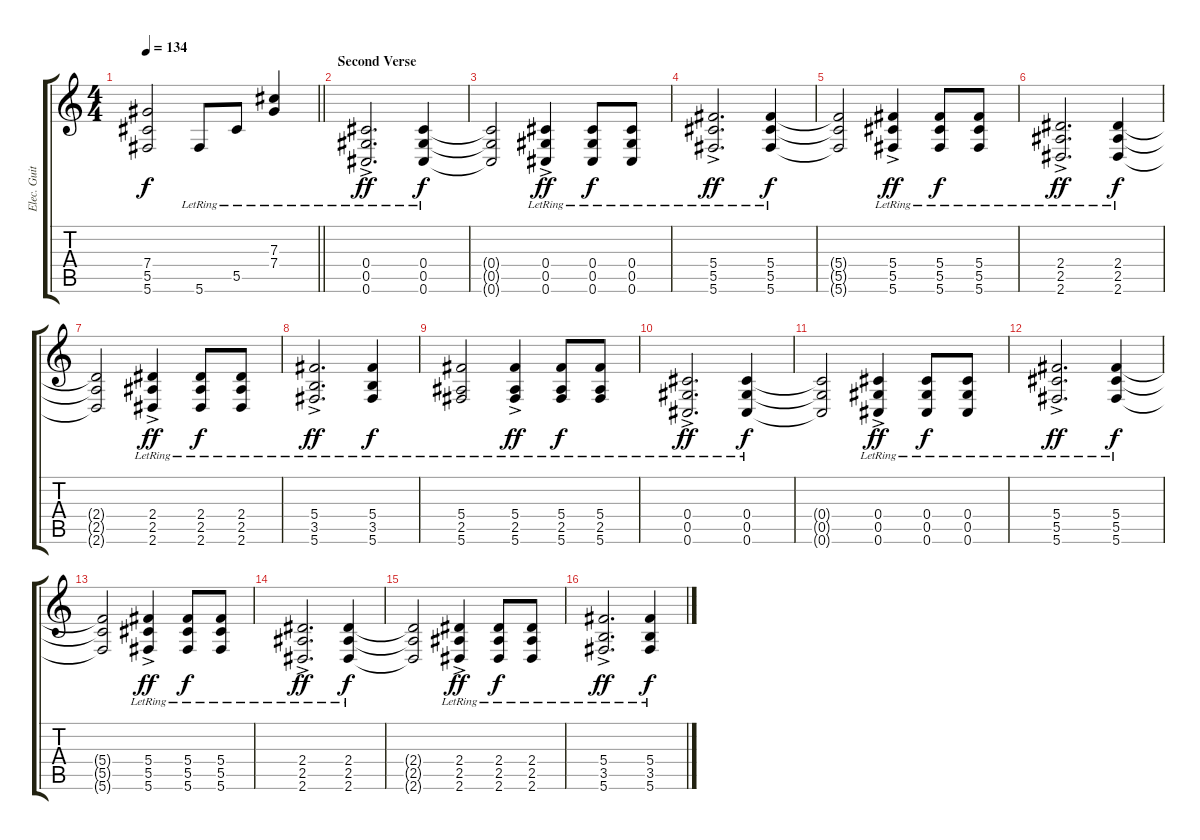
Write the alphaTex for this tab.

\track ("Elec. Guitar - Rhythm (Mike Turner)" "Elec. Guit") {instrument overdrivenguitar}
\staff {score tabs}
\tuning (Eb4 Bb3 Gb3 Db3 Ab2 Db2) {hide}
\ts (4 4)
\tempo 134
\clef g2
\barLineRight lightlight
\ks c
(7.4{t} 5.5{t} 5.6{t}).2{dy f} 5.6{lr}.8 5.5{lr}.8 (7.3{lr} 7.4{lr}).4 |
\section ("" "Second Verse")
(0.4{ac lr} 0.5{ac lr} 0.6{ac lr}).2{d dy ff} (0.4{lr} 0.5{lr} 0.6).4{dy f} |
(0.4{t} 0.5{t} 0.6{t}).2 (0.4{lr} 0.5{lr} 0.6{ac}).4{dy ff} (0.4{lr} 0.5{lr} 0.6{lr}).8{dy f} (0.4{lr} 0.5{lr} 0.6{lr}).8 |
(5.4{ac lr} 5.5{ac lr} 5.6{ac lr}).2{d dy ff} (5.4{lr} 5.5{lr} 5.6).4{dy f} |
(5.4{t} 5.5{t} 5.6{t}).2 (5.4{lr} 5.5{lr} 5.6{ac}).4{dy ff} (5.4{lr} 5.5{lr} 5.6{lr}).8{dy f} (5.4{lr} 5.5{lr} 5.6{lr}).8 |
(2.4{ac lr} 2.5{ac lr} 2.6{ac lr}).2{d dy ff} (2.4{lr} 2.5{lr} 2.6).4{dy f} |
(2.4{t} 2.5{t} 2.6{t}).2 (2.4{lr} 2.5{lr} 2.6{ac}).4{dy ff} (2.4{lr} 2.5{lr} 2.6{lr}).8{dy f} (2.4{lr} 2.5{lr} 2.6{lr}).8 |
(5.4{ac lr} 3.5{ac lr} 5.6{ac lr}).2{d dy ff} (5.4{lr} 3.5{lr} 5.6).4{dy f} |
(5.4{lr} 2.5{lr} 5.6{lr}).2 (5.4{lr} 2.5{lr} 5.6{ac}).4{dy ff} (5.4{lr} 2.5{lr} 5.6{lr}).8{dy f} (5.4{lr} 2.5{lr} 5.6{lr}).8 |
(0.4{ac lr} 0.5{ac lr} 0.6{ac lr}).2{d dy ff} (0.4{lr} 0.5{lr} 0.6).4{dy f} |
(0.4{t} 0.5{t} 0.6{t}).2 (0.4{lr} 0.5{lr} 0.6{ac}).4{dy ff} (0.4{lr} 0.5{lr} 0.6{lr}).8{dy f} (0.4{lr} 0.5{lr} 0.6{lr}).8 |
(5.4{ac lr} 5.5{ac lr} 5.6{ac lr}).2{d dy ff} (5.4{lr} 5.5{lr} 5.6).4{dy f} |
(5.4{t} 5.5{t} 5.6{t}).2 (5.4{lr} 5.5{lr} 5.6{ac}).4{dy ff} (5.4{lr} 5.5{lr} 5.6{lr}).8{dy f} (5.4{lr} 5.5{lr} 5.6{lr}).8 |
(2.4{ac lr} 2.5{ac lr} 2.6{ac lr}).2{d dy ff} (2.4{lr} 2.5{lr} 2.6).4{dy f} |
(2.4{t} 2.5{t} 2.6{t}).2 (2.4{lr} 2.5{lr} 2.6{ac}).4{dy ff} (2.4{lr} 2.5{lr} 2.6{lr}).8{dy f} (2.4{lr} 2.5{lr} 2.6{lr}).8 |
(5.4{ac lr} 3.5{ac lr} 5.6{ac lr}).2{d dy ff} (5.4{lr} 3.5{lr} 5.6).4{dy f}
